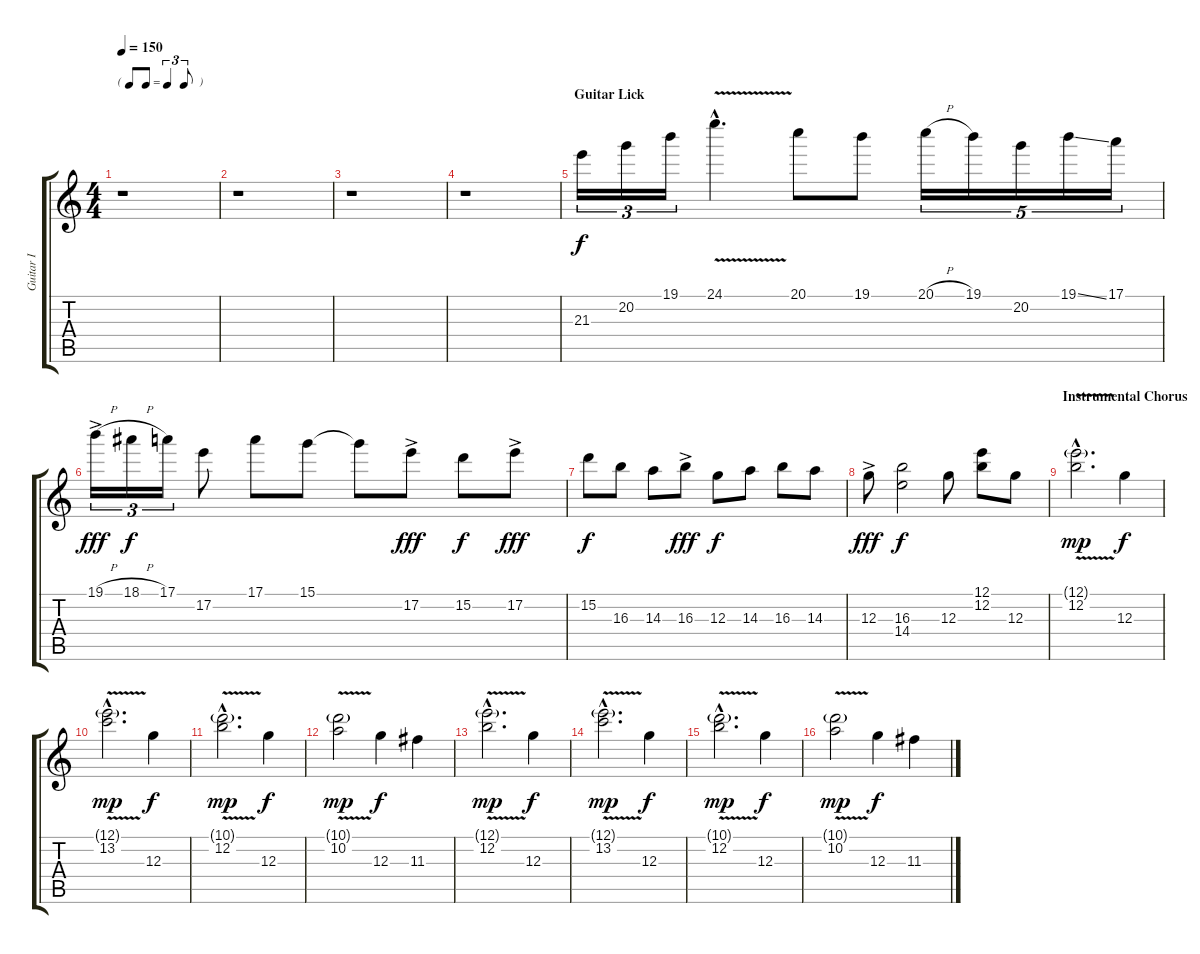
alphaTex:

\track ("Guitar I" "Guitar I") {instrument overdrivenguitar}
\staff {score tabs}
\tuning (E4 B3 G3 D3 A2 E2) {hide}
\ts (4 4)
\tf triplet8th
\tempo 150
\clef g2
\ks c
r.1{dy f} |
r.1 |
r.1 |
r.1 |
\section ("" "Guitar Lick")
21.3.16{tu (3 2)} 20.2.16{tu (3 2)} 19.1.16{tu (3 2)} 24.1{v hac}.4{d} 20.1.8 19.1.8 20.1{h}.16{tu (5 4)} 19.1.16{tu (5 4)} 20.2.16{tu (5 4)} 19.1{ss}.16{tu (5 4)} 17.1.16{tu (5 4)} |
19.1{h ac}.16{tu (3 2) dy fff} 18.1{h}.16{tu (3 2) dy f} 17.1.16{tu (3 2)} 17.2.8 17.1.8 15.1.8 15.1{t}.8 17.2{ac}.8{dy fff} 15.2.8{dy f} 17.2{ac}.8{dy fff} |
15.2.8{dy f} 16.3.8 14.3.8 16.3{ac}.8{dy fff} 12.3.8{dy f} 14.3.8 16.3.8 14.3.8 |
12.3{ac}.8{dy fff} (16.3 14.4).2{dy f} 12.3.8 (12.1 12.2).8 12.3.8 |
\section ("" "Instrumental Chorus")
(12.1{g hac} 12.2{v hac}).2{d dy mp} 12.3.4{dy f} |
(12.1{g hac} 13.2{v hac}).2{d dy mp} 12.3.4{dy f} |
(10.1{g hac} 12.2{v hac}).2{d dy mp} 12.3.4{dy f} |
(10.1{g} 10.2{v}).2{dy mp} 12.3.4{dy f} 11.3.4 |
(12.1{g hac} 12.2{v hac}).2{d dy mp} 12.3.4{dy f} |
(12.1{g hac} 13.2{v hac}).2{d dy mp} 12.3.4{dy f} |
(10.1{g hac} 12.2{v hac}).2{d dy mp} 12.3.4{dy f} |
(10.1{g} 10.2{v}).2{dy mp} 12.3.4{dy f} 11.3.4
